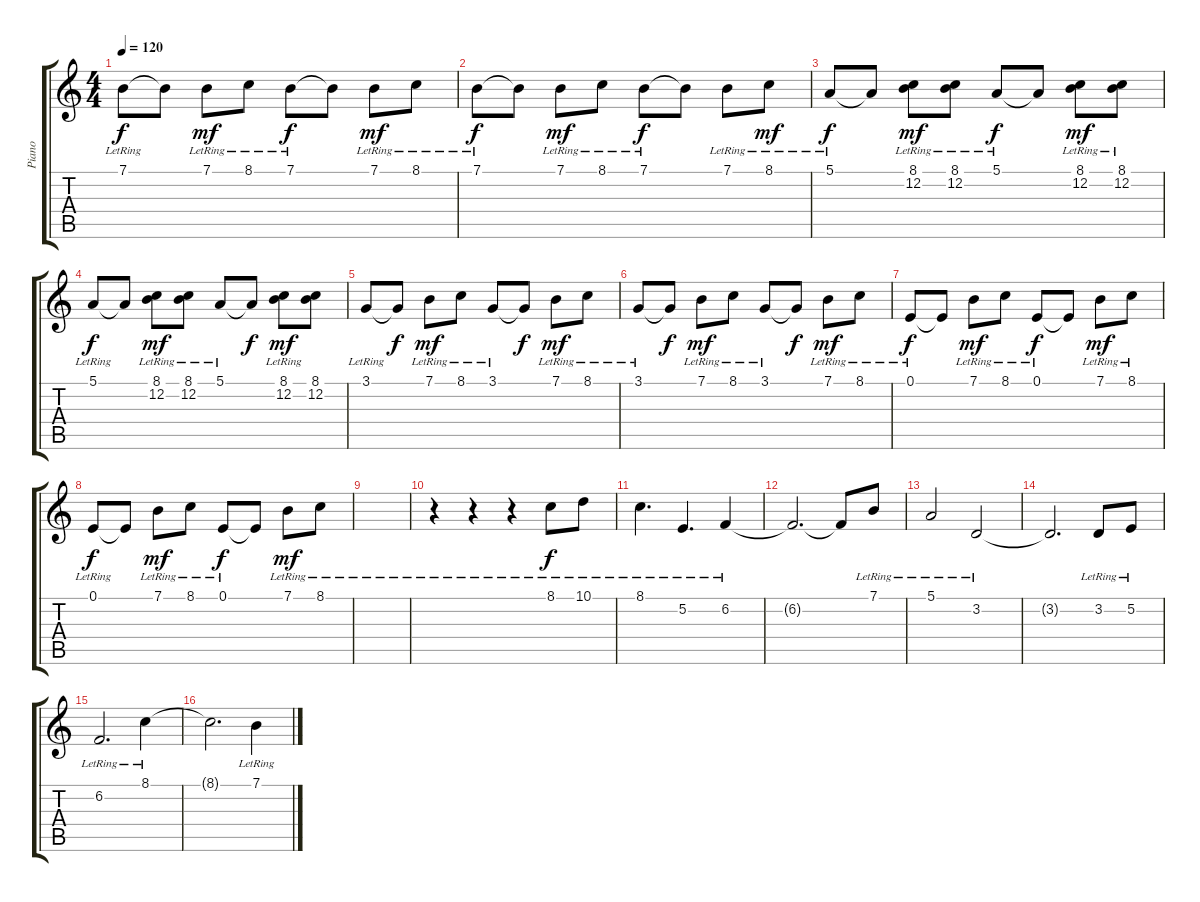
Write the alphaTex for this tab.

\track ("Piano" "Piano") {instrument acousticgrandpiano}
\staff {score tabs}
\tuning (E4 B3 G3 D3 A2 E2) {hide}
\ts (4 4)
\tempo 120
\clef g2
\ks c
7.1{lr}.8{dy f} 7.1{t}.8 7.1{lr}.8{dy mf} 8.1{lr}.8 7.1{lr}.8{dy f} 7.1{t}.8 7.1{lr}.8{dy mf} 8.1{lr}.8 |
7.1{lr}.8{dy f} 7.1{t}.8 7.1{lr}.8{dy mf} 8.1{lr}.8 7.1{lr}.8{dy f} 7.1{t}.8 7.1{lr}.8 8.1{lr}.8{dy mf} |
5.1{lr}.8{dy f} 5.1{t}.8 (8.1{lr} 12.2{lr}).8{dy mf} (8.1{lr} 12.2{lr}).8 5.1{lr}.8{dy f} 5.1{t}.8 (8.1{lr} 12.2{lr}).8{dy mf} (8.1{lr} 12.2{lr}).8 |
5.1{lr}.8{dy f} 5.1{t}.8 (8.1{lr} 12.2{lr}).8{dy mf} (8.1{lr} 12.2{lr}).8 5.1{lr}.8 5.1{t}.8{dy f} (8.1{lr} 12.2{lr}).8{dy mf} (8.1 12.2).8 |
3.1{lr}.8 3.1{t}.8{dy f} 7.1{lr}.8{dy mf} 8.1{lr}.8 3.1{lr}.8 3.1{t}.8{dy f} 7.1{lr}.8{dy mf} 8.1{lr}.8 |
3.1{lr}.8 3.1{t}.8{dy f} 7.1{lr}.8{dy mf} 8.1{lr}.8 3.1{lr}.8 3.1{t}.8{dy f} 7.1{lr}.8{dy mf} 8.1{lr}.8 |
0.1{lr}.8{dy f} 0.1{t}.8 7.1{lr}.8{dy mf} 8.1{lr}.8 0.1{lr}.8{dy f} 0.1{t}.8 7.1{lr}.8{dy mf} 8.1{lr}.8 |
0.1{lr}.8{dy f} 0.1{t}.8 7.1{lr}.8{dy mf} 8.1{lr}.8 0.1{lr}.8{dy f} 0.1{t}.8 7.1{lr}.8{dy mf} 8.1{lr}.8 |
|
r.4 r.4 r.4 8.1{lr}.8{dy f} 10.1{lr}.8 |
8.1{lr}.4{d} 5.2{lr}.4{d} 6.2{lr}.4 |
6.2{t}.2{d} 6.2{t}.8 7.1{lr}.8 |
5.1{lr}.2 3.2{lr}.2 |
3.2{t}.2{d} 3.2{lr}.8 5.2{lr}.8 |
6.2{lr}.2{d} 8.1{lr}.4 |
8.1{t}.2{d} 7.1{lr}.4
